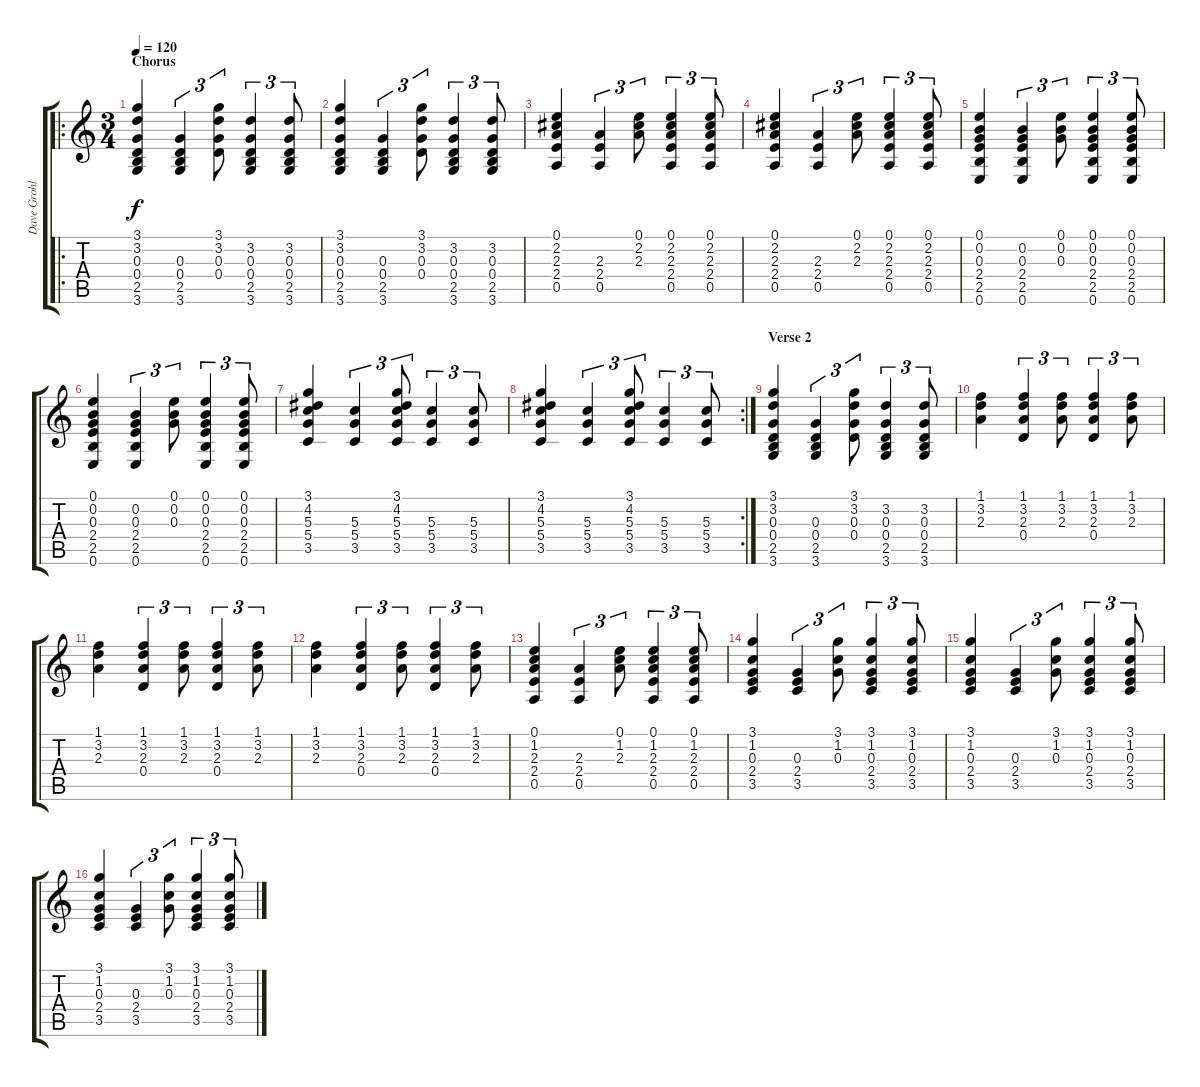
\track ("Dave Grohl" "Dave Grohl") {instrument acousticguitarsteel}
\staff {score tabs}
\tuning (E4 B3 G3 D3 A2 E2) {hide}
\ro
\ts (3 4)
\section ("" "Chorus")
\tempo 120
\clef g2
\ks c
(3.1 3.2 0.3 0.4 2.5 3.6).4{dy f} (0.3 0.4 2.5 3.6).4{tu (3 2)} (3.1 3.2 0.3 0.4).8{tu (3 2)} (3.2 0.3 0.4 2.5 3.6).4{tu (3 2)} (3.2 0.3 0.4 2.5 3.6).8{tu (3 2)} |
(3.1 3.2 0.3 0.4 2.5 3.6).4 (0.3 0.4 2.5 3.6).4{tu (3 2)} (3.1 3.2 0.3 0.4).8{tu (3 2)} (3.2 0.3 0.4 2.5 3.6).4{tu (3 2)} (3.2 0.3 0.4 2.5 3.6).8{tu (3 2)} |
(0.1 2.2 2.3 2.4 0.5).4 (2.3 2.4 0.5).4{tu (3 2)} (0.1 2.2 2.3).8{tu (3 2)} (0.1 2.2 2.3 2.4 0.5).4{tu (3 2)} (0.1 2.2 2.3 2.4 0.5).8{tu (3 2)} |
(0.1 2.2 2.3 2.4 0.5).4 (2.3 2.4 0.5).4{tu (3 2)} (0.1 2.2 2.3).8{tu (3 2)} (0.1 2.2 2.3 2.4 0.5).4{tu (3 2)} (0.1 2.2 2.3 2.4 0.5).8{tu (3 2)} |
(0.1 0.2 0.3 2.4 2.5 0.6).4 (0.2 0.3 2.4 2.5 0.6).4{tu (3 2)} (0.1 0.2 0.3).8{tu (3 2)} (0.1 0.2 0.3 2.4 2.5 0.6).4{tu (3 2)} (0.1 0.2 0.3 2.4 2.5 0.6).8{tu (3 2)} |
(0.1 0.2 0.3 2.4 2.5 0.6).4 (0.2 0.3 2.4 2.5 0.6).4{tu (3 2)} (0.1 0.2 0.3).8{tu (3 2)} (0.1 0.2 0.3 2.4 2.5 0.6).4{tu (3 2)} (0.1 0.2 0.3 2.4 2.5 0.6).8{tu (3 2)} |
(3.1 4.2 5.3 5.4 3.5).4 (5.3 5.4 3.5).4{tu (3 2)} (3.1 4.2 5.3 5.4 3.5).8{tu (3 2)} (5.3 5.4 3.5).4{tu (3 2)} (5.3 5.4 3.5).8{tu (3 2)} |
\rc 2
(3.1 4.2 5.3 5.4 3.5).4 (5.3 5.4 3.5).4{tu (3 2)} (3.1 4.2 5.3 5.4 3.5).8{tu (3 2)} (5.3 5.4 3.5).4{tu (3 2)} (5.3 5.4 3.5).8{tu (3 2)} |
\section ("" "Verse 2")
(3.1 3.2 0.3 0.4 2.5 3.6).4 (0.3 0.4 2.5 3.6).4{tu (3 2)} (3.1 3.2 0.3 0.4).8{tu (3 2)} (3.2 0.3 0.4 2.5 3.6).4{tu (3 2)} (3.2 0.3 0.4 2.5 3.6).8{tu (3 2)} |
(1.1 3.2 2.3).4 (1.1 3.2 2.3 0.4).4{tu (3 2)} (1.1 3.2 2.3).8{tu (3 2)} (1.1 3.2 2.3 0.4).4{tu (3 2)} (1.1 3.2 2.3).8{tu (3 2)} |
(1.1 3.2 2.3).4 (1.1 3.2 2.3 0.4).4{tu (3 2)} (1.1 3.2 2.3).8{tu (3 2)} (1.1 3.2 2.3 0.4).4{tu (3 2)} (1.1 3.2 2.3).8{tu (3 2)} |
(1.1 3.2 2.3).4 (1.1 3.2 2.3 0.4).4{tu (3 2)} (1.1 3.2 2.3).8{tu (3 2)} (1.1 3.2 2.3 0.4).4{tu (3 2)} (1.1 3.2 2.3).8{tu (3 2)} |
(0.1 1.2 2.3 2.4 0.5).4 (2.3 2.4 0.5).4{tu (3 2)} (0.1 1.2 2.3).8{tu (3 2)} (0.1 1.2 2.3 2.4 0.5).4{tu (3 2)} (0.1 1.2 2.3 2.4 0.5).8{tu (3 2)} |
(3.1 1.2 0.3 2.4 3.5).4 (0.3 2.4 3.5).4{tu (3 2)} (3.1 1.2 0.3).8{tu (3 2)} (3.1 1.2 0.3 2.4 3.5).4{tu (3 2)} (3.1 1.2 0.3 2.4 3.5).8{tu (3 2)} |
(3.1 1.2 0.3 2.4 3.5).4 (0.3 2.4 3.5).4{tu (3 2)} (3.1 1.2 0.3).8{tu (3 2)} (3.1 1.2 0.3 2.4 3.5).4{tu (3 2)} (3.1 1.2 0.3 2.4 3.5).8{tu (3 2)} |
(3.1 1.2 0.3 2.4 3.5).4 (0.3 2.4 3.5).4{tu (3 2)} (3.1 1.2 0.3).8{tu (3 2)} (3.1 1.2 0.3 2.4 3.5).4{tu (3 2)} (3.1 1.2 0.3 2.4 3.5).8{tu (3 2)}
